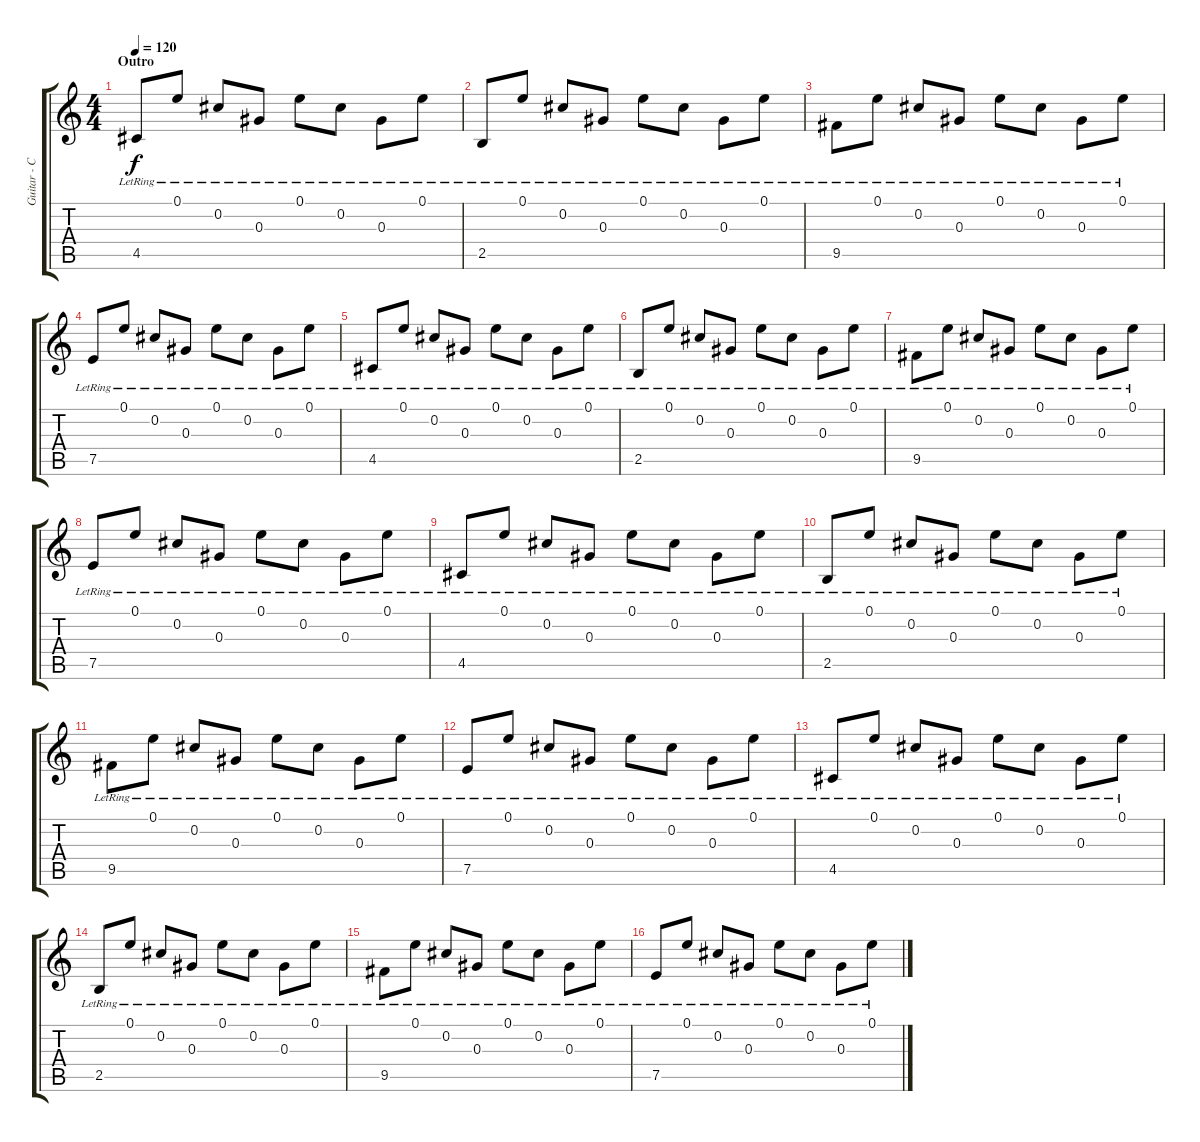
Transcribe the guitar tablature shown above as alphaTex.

\track ("Guitar - Clean" "Guitar - C") {instrument acousticguitarsteel}
\staff {score tabs}
\tuning (E4 Db4 Ab3 D3 A2 E2) {hide}
\ts (4 4)
\section ("" "Outro")
\tempo 120
\clef g2
\ks c
4.5{lr}.8{dy f} 0.1{lr}.8 0.2{lr}.8 0.3{lr}.8 0.1{lr}.8 0.2{lr}.8 0.3{lr}.8 0.1{lr}.8 |
2.5{lr}.8 0.1{lr}.8 0.2{lr}.8 0.3{lr}.8 0.1{lr}.8 0.2{lr}.8 0.3{lr}.8 0.1{lr}.8 |
9.5{lr}.8 0.1{lr}.8 0.2{lr}.8 0.3{lr}.8 0.1{lr}.8 0.2{lr}.8 0.3{lr}.8 0.1{lr}.8 |
7.5{lr}.8 0.1{lr}.8 0.2{lr}.8 0.3{lr}.8 0.1{lr}.8 0.2{lr}.8 0.3{lr}.8 0.1{lr}.8 |
4.5{lr}.8 0.1{lr}.8 0.2{lr}.8 0.3{lr}.8 0.1{lr}.8 0.2{lr}.8 0.3{lr}.8 0.1{lr}.8 |
2.5{lr}.8 0.1{lr}.8 0.2{lr}.8 0.3{lr}.8 0.1{lr}.8 0.2{lr}.8 0.3{lr}.8 0.1{lr}.8 |
9.5{lr}.8 0.1{lr}.8 0.2{lr}.8 0.3{lr}.8 0.1{lr}.8 0.2{lr}.8 0.3{lr}.8 0.1{lr}.8 |
7.5{lr}.8 0.1{lr}.8 0.2{lr}.8 0.3{lr}.8 0.1{lr}.8 0.2{lr}.8 0.3{lr}.8 0.1{lr}.8 |
4.5{lr}.8 0.1{lr}.8 0.2{lr}.8 0.3{lr}.8 0.1{lr}.8 0.2{lr}.8 0.3{lr}.8 0.1{lr}.8 |
2.5{lr}.8 0.1{lr}.8 0.2{lr}.8 0.3{lr}.8 0.1{lr}.8 0.2{lr}.8 0.3{lr}.8 0.1{lr}.8 |
9.5{lr}.8 0.1{lr}.8 0.2{lr}.8 0.3{lr}.8 0.1{lr}.8 0.2{lr}.8 0.3{lr}.8 0.1{lr}.8 |
7.5{lr}.8 0.1{lr}.8 0.2{lr}.8 0.3{lr}.8 0.1{lr}.8 0.2{lr}.8 0.3{lr}.8 0.1{lr}.8 |
4.5{lr}.8 0.1{lr}.8 0.2{lr}.8 0.3{lr}.8 0.1{lr}.8 0.2{lr}.8 0.3{lr}.8 0.1{lr}.8 |
2.5{lr}.8 0.1{lr}.8 0.2{lr}.8 0.3{lr}.8 0.1{lr}.8 0.2{lr}.8 0.3{lr}.8 0.1{lr}.8 |
9.5{lr}.8 0.1{lr}.8 0.2{lr}.8 0.3{lr}.8 0.1{lr}.8 0.2{lr}.8 0.3{lr}.8 0.1{lr}.8 |
7.5{lr}.8 0.1{lr}.8 0.2{lr}.8 0.3{lr}.8 0.1{lr}.8 0.2{lr}.8 0.3{lr}.8 0.1{lr}.8
